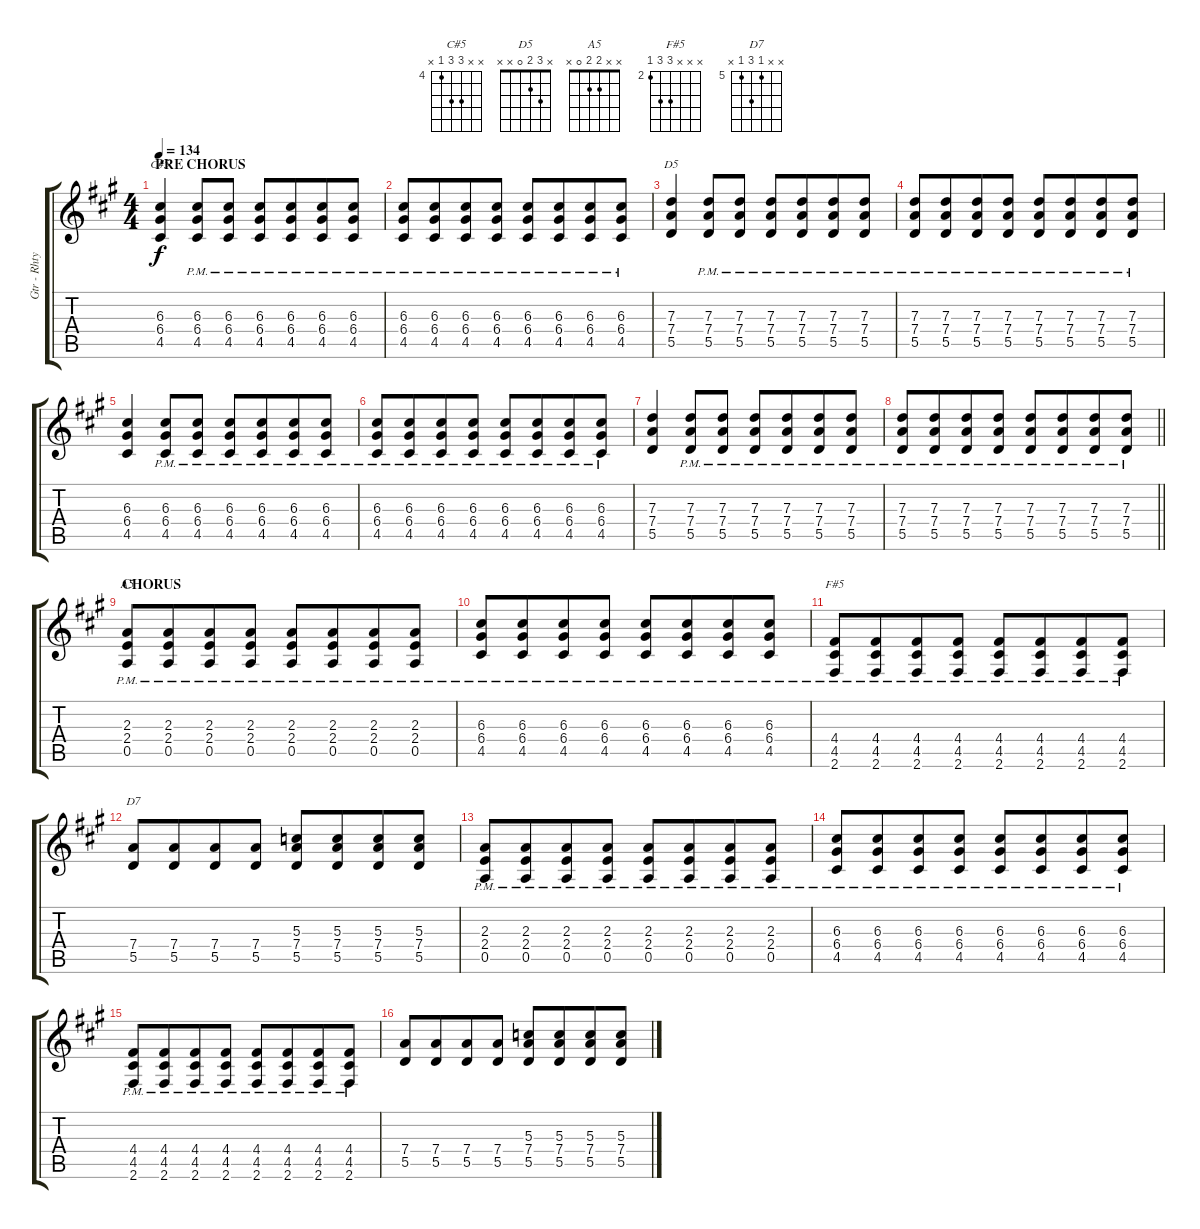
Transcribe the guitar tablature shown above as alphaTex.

\track ("Gtr - Rhtyhm" "Gtr - Rhty") {instrument overdrivenguitar}
\staff {score tabs}
\tuning (E4 B3 G3 D3 A2 E2) {hide}
\chord ("C#5" x x 6 6 4 x) {firstfret 4}
\chord ("D5" x 3 2 0 x x)
\chord ("A5" x x 2 2 0 x)
\chord ("F#5" x x x 4 4 2) {firstfret 2}
\chord ("D7" x x 5 7 5 x) {firstfret 5}
\ts (4 4)
\section ("" "PRE CHORUS")
\tempo 134
\clef g2
\ks a
(6.3 6.4 4.5).4{ch "C#5" dy f beam merge} (6.3{pm} 6.4{pm} 4.5{pm}).8 (6.3{pm} 6.4{pm} 4.5{pm}).8 (6.3{pm} 6.4{pm} 4.5{pm}).8 (6.3{pm} 6.4{pm} 4.5{pm}).8{beam merge} (6.3{pm} 6.4{pm} 4.5{pm}).8 (6.3{pm} 6.4{pm} 4.5{pm}).8 |
(6.3{pm} 6.4{pm} 4.5{pm}).8 (6.3{pm} 6.4{pm} 4.5{pm}).8{beam merge} (6.3{pm} 6.4{pm} 4.5{pm}).8 (6.3{pm} 6.4{pm} 4.5{pm}).8 (6.3{pm} 6.4{pm} 4.5{pm}).8 (6.3{pm} 6.4{pm} 4.5{pm}).8{beam merge} (6.3{pm} 6.4{pm} 4.5{pm}).8 (6.3{pm} 6.4{pm} 4.5{pm}).8 |
(7.3 7.4 5.5).4{ch "D5"} (7.3{pm} 7.4{pm} 5.5{pm}).8 (7.3{pm} 7.4{pm} 5.5{pm}).8 (7.3{pm} 7.4{pm} 5.5{pm}).8 (7.3{pm} 7.4{pm} 5.5{pm}).8{beam merge} (7.3{pm} 7.4{pm} 5.5{pm}).8 (7.3{pm} 7.4{pm} 5.5{pm}).8 |
(7.3{pm} 7.4{pm} 5.5{pm}).8 (7.3{pm} 7.4{pm} 5.5{pm}).8{beam merge} (7.3{pm} 7.4{pm} 5.5{pm}).8 (7.3{pm} 7.4{pm} 5.5{pm}).8 (7.3{pm} 7.4{pm} 5.5{pm}).8 (7.3{pm} 7.4{pm} 5.5{pm}).8{beam merge} (7.3{pm} 7.4{pm} 5.5{pm}).8 (7.3{pm} 7.4{pm} 5.5{pm}).8 |
(6.3 6.4 4.5).4{beam merge} (6.3{pm} 6.4{pm} 4.5{pm}).8 (6.3{pm} 6.4{pm} 4.5{pm}).8 (6.3{pm} 6.4{pm} 4.5{pm}).8 (6.3{pm} 6.4{pm} 4.5{pm}).8{beam merge} (6.3{pm} 6.4{pm} 4.5{pm}).8 (6.3{pm} 6.4{pm} 4.5{pm}).8 |
(6.3{pm} 6.4{pm} 4.5{pm}).8 (6.3{pm} 6.4{pm} 4.5{pm}).8{beam merge} (6.3{pm} 6.4{pm} 4.5{pm}).8 (6.3{pm} 6.4{pm} 4.5{pm}).8 (6.3{pm} 6.4{pm} 4.5{pm}).8 (6.3{pm} 6.4{pm} 4.5{pm}).8{beam merge} (6.3{pm} 6.4{pm} 4.5{pm}).8 (6.3{pm} 6.4{pm} 4.5{pm}).8 |
(7.3 7.4 5.5).4 (7.3{pm} 7.4{pm} 5.5{pm}).8 (7.3{pm} 7.4{pm} 5.5{pm}).8 (7.3{pm} 7.4{pm} 5.5{pm}).8 (7.3{pm} 7.4{pm} 5.5{pm}).8{beam merge} (7.3{pm} 7.4{pm} 5.5{pm}).8 (7.3{pm} 7.4{pm} 5.5{pm}).8 |
\barLineRight lightlight
(7.3{pm} 7.4{pm} 5.5{pm}).8 (7.3{pm} 7.4{pm} 5.5{pm}).8{beam merge} (7.3{pm} 7.4{pm} 5.5{pm}).8 (7.3{pm} 7.4{pm} 5.5{pm}).8 (7.3{pm} 7.4{pm} 5.5{pm}).8 (7.3{pm} 7.4{pm} 5.5{pm}).8{beam merge} (7.3{pm} 7.4{pm} 5.5{pm}).8 (7.3{pm} 7.4{pm} 5.5{pm}).8 |
\section ("" "CHORUS")
(2.3{pm} 2.4{pm} 0.5{pm}).8{ch "A5"} (2.3{pm} 2.4{pm} 0.5{pm}).8{beam merge} (2.3{pm} 2.4{pm} 0.5{pm}).8 (2.3{pm} 2.4{pm} 0.5{pm}).8 (2.3{pm} 2.4{pm} 0.5{pm}).8 (2.3{pm} 2.4{pm} 0.5{pm}).8{beam merge} (2.3{pm} 2.4{pm} 0.5{pm}).8 (2.3{pm} 2.4{pm} 0.5{pm}).8 |
(6.3{pm} 6.4{pm} 4.5{pm}).8 (6.3{pm} 6.4{pm} 4.5{pm}).8{beam merge} (6.3{pm} 6.4{pm} 4.5{pm}).8 (6.3{pm} 6.4{pm} 4.5{pm}).8 (6.3{pm} 6.4{pm} 4.5{pm}).8 (6.3{pm} 6.4{pm} 4.5{pm}).8{beam merge} (6.3{pm} 6.4{pm} 4.5{pm}).8 (6.3{pm} 6.4{pm} 4.5{pm}).8 |
(4.4{pm} 4.5{pm} 2.6{pm}).8{ch "F#5"} (4.4{pm} 4.5{pm} 2.6{pm}).8{beam merge} (4.4{pm} 4.5{pm} 2.6{pm}).8 (4.4{pm} 4.5{pm} 2.6{pm}).8 (4.4{pm} 4.5{pm} 2.6{pm}).8 (4.4{pm} 4.5{pm} 2.6{pm}).8{beam merge} (4.4{pm} 4.5{pm} 2.6{pm}).8 (4.4{pm} 4.5{pm} 2.6{pm}).8 |
(7.4 5.5).8{ch "D7"} (7.4 5.5).8{beam merge} (7.4 5.5).8 (7.4 5.5).8 (5.3 7.4 5.5).8 (5.3 7.4 5.5).8{beam merge} (5.3 7.4 5.5).8 (5.3 7.4 5.5).8 |
(2.3{pm} 2.4{pm} 0.5{pm}).8 (2.3{pm} 2.4{pm} 0.5{pm}).8{beam merge} (2.3{pm} 2.4{pm} 0.5{pm}).8 (2.3{pm} 2.4{pm} 0.5{pm}).8 (2.3{pm} 2.4{pm} 0.5{pm}).8 (2.3{pm} 2.4{pm} 0.5{pm}).8{beam merge} (2.3{pm} 2.4{pm} 0.5{pm}).8 (2.3{pm} 2.4{pm} 0.5{pm}).8 |
(6.3{pm} 6.4{pm} 4.5{pm}).8 (6.3{pm} 6.4{pm} 4.5{pm}).8{beam merge} (6.3{pm} 6.4{pm} 4.5{pm}).8 (6.3{pm} 6.4{pm} 4.5{pm}).8 (6.3{pm} 6.4{pm} 4.5{pm}).8 (6.3{pm} 6.4{pm} 4.5{pm}).8{beam merge} (6.3{pm} 6.4{pm} 4.5{pm}).8 (6.3{pm} 6.4{pm} 4.5{pm}).8 |
(4.4{pm} 4.5{pm} 2.6{pm}).8 (4.4{pm} 4.5{pm} 2.6{pm}).8{beam merge} (4.4{pm} 4.5{pm} 2.6{pm}).8 (4.4{pm} 4.5{pm} 2.6{pm}).8 (4.4{pm} 4.5{pm} 2.6{pm}).8 (4.4{pm} 4.5{pm} 2.6{pm}).8{beam merge} (4.4{pm} 4.5{pm} 2.6{pm}).8 (4.4{pm} 4.5{pm} 2.6{pm}).8 |
(7.4 5.5).8 (7.4 5.5).8{beam merge} (7.4 5.5).8 (7.4 5.5).8 (5.3 7.4 5.5).8 (5.3 7.4 5.5).8{beam merge} (5.3 7.4 5.5).8 (5.3 7.4 5.5).8
